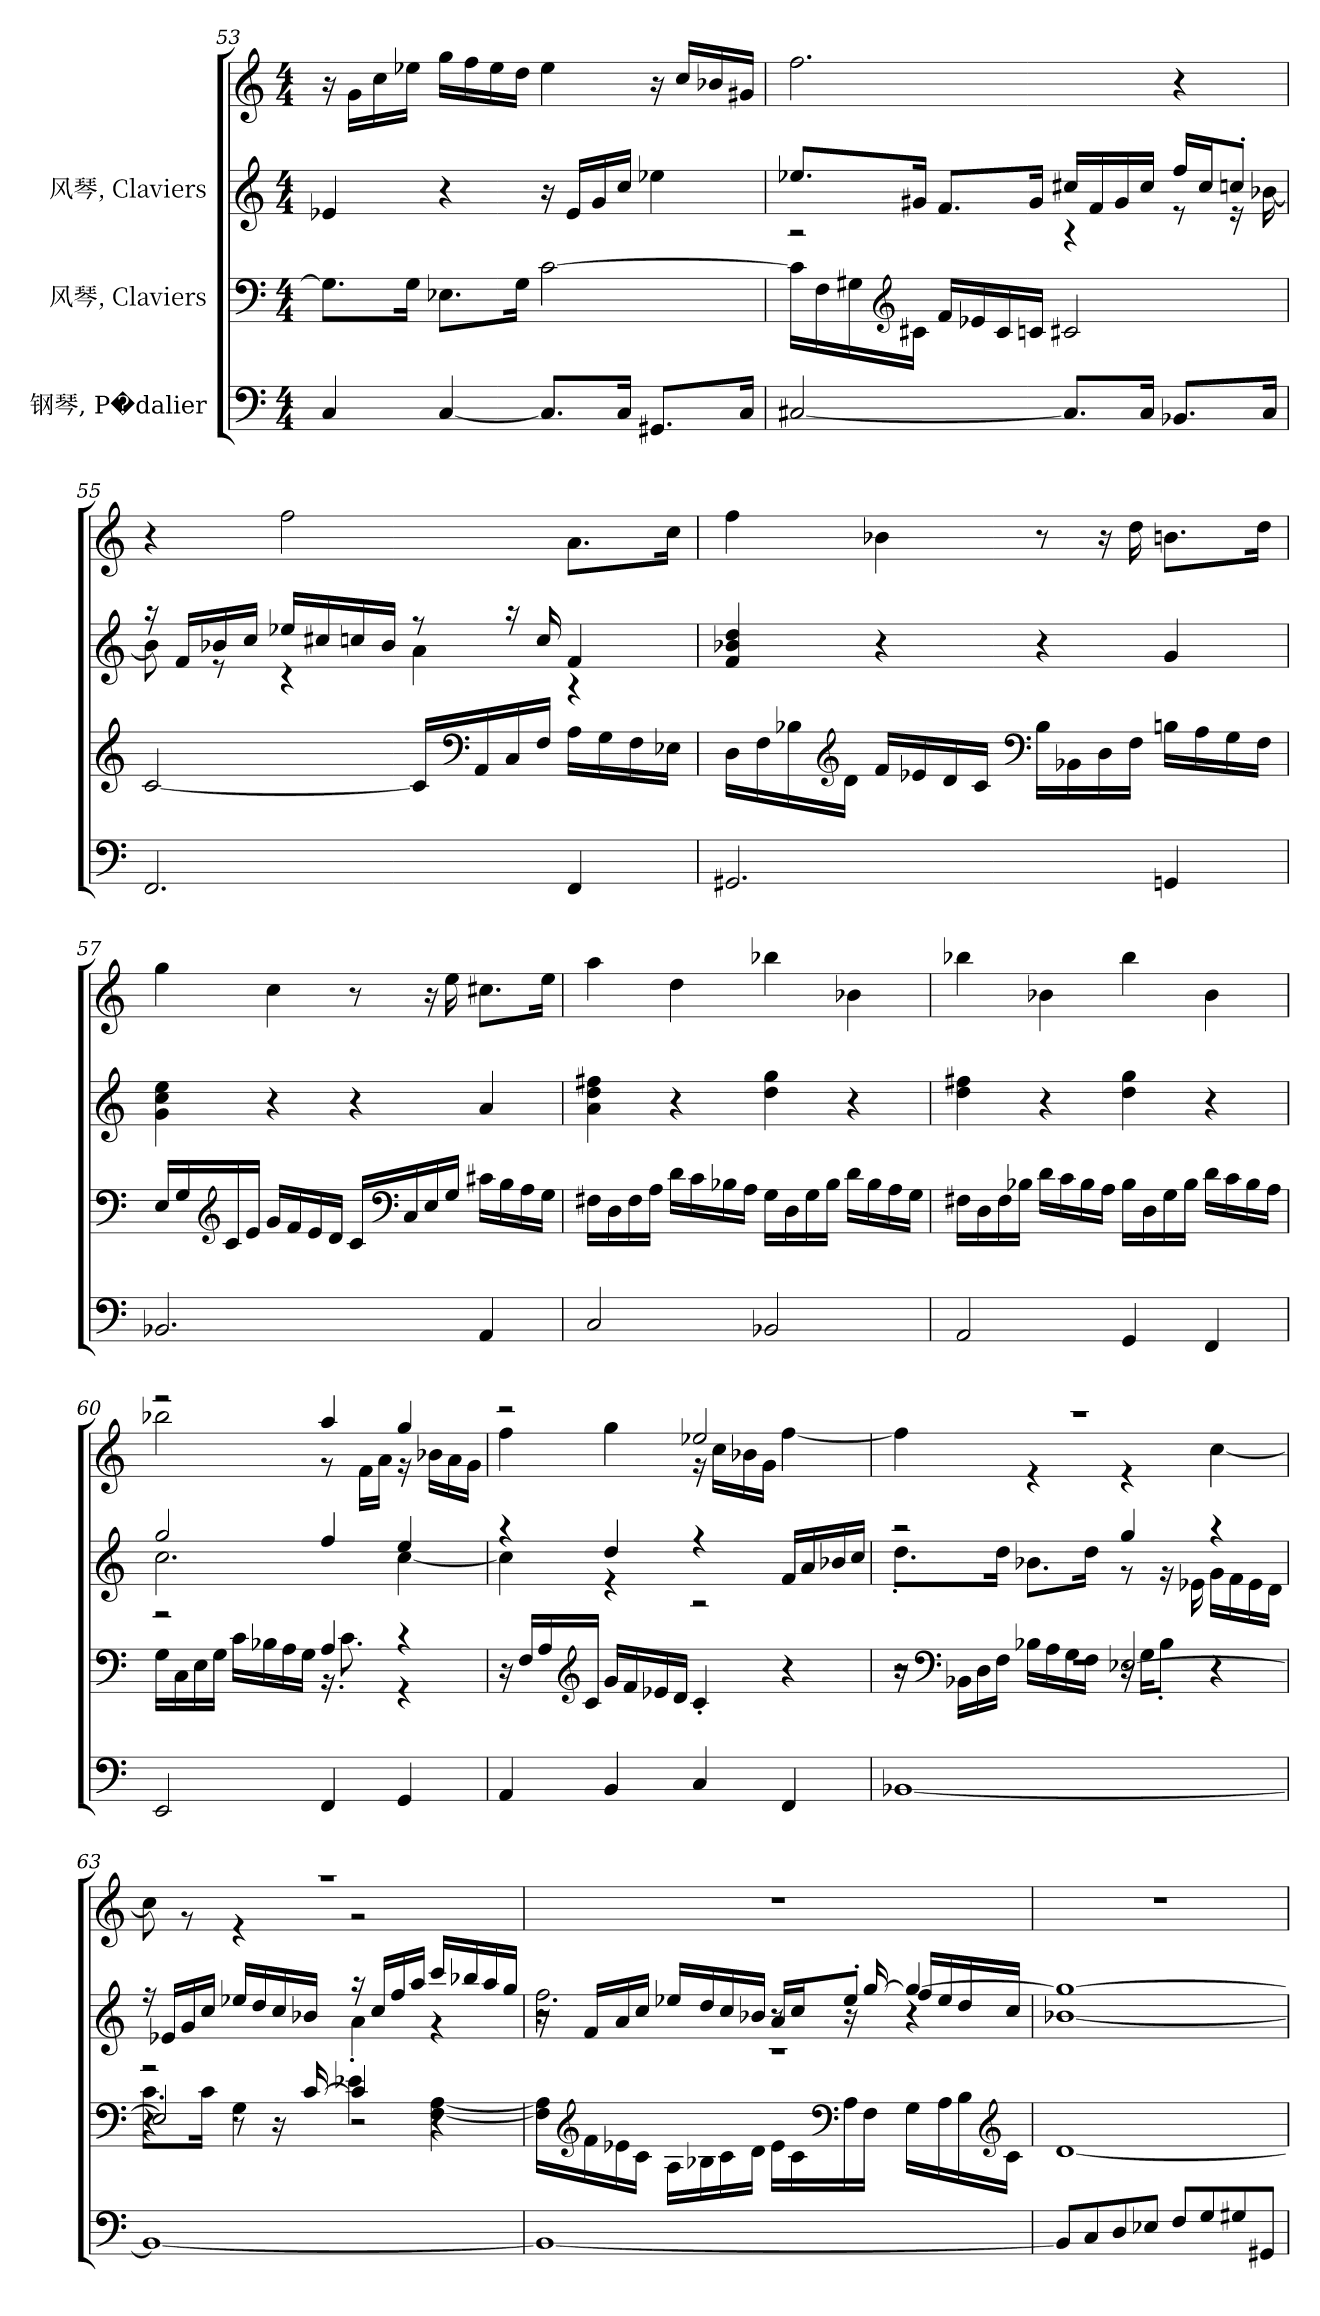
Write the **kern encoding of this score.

**kern	**kern	**kern	**kern
*part3	*part2	*part1	*part1
*staff4	*staff3	*staff2	*staff1
*I"钢琴, P�dalier	*I"风琴, Claviers	*I"风琴, Claviers	*
*clefF4	*clefF4	*clefG2	*clefG2
*k[]	*k[]	*k[]	*k[]
*M4/4	*M4/4	*M4/4	*M4/4
=53	=53	=53	=53
4C/	8.G\L]	4e-X/	16r
.	.	.	16g\LL
.	.	.	16cc\
.	16G\Jk	.	16ee-X\JJ
[4C/	8.E-X\L	4r	16gg\LL
.	.	.	16ff\
.	.	.	16ee-\
.	16G\Jk	.	16dd\JJ
8.C/L]	[2c\	16r	4ee-\
.	.	16e-/LL	.
.	.	16g/	.
16C/Jk	.	16cc/JJ	.
8.GG#X/L	.	4ee-X\	16r
.	.	.	16cc/LL
.	.	.	16b-X/
16C/Jk	.	.	16g#X/JJ
!!LO:PB:g=z
=54	=54	=54	=54
*	*	*^	*
[2C#X/	16c\LL]	8.ee-X/L	2r	2.ff\
.	16F\	.	.	.
.	16G#X\	.	.	.
*	*clefG2	*	*	*
.	16c#X\JJ	16g#X/Jk	.	.
.	16f/LL	8.f/L	.	.
.	16e-X/	.	.	.
.	16c#/	.	.	.
.	16cn/JJ	16g#/Jk	.	.
8.C#/L]	2c#X/	16cc#X/LL	4r	.
.	.	16f/	.	.
.	.	16g#/	.	.
16C#/Jk	.	16cc#/JJ	.	.
8.BB-X/L	.	16ff/LL	8r	4r
.	.	16cc#/J	.	.
.	.	8ccn'/J	16r	.
16C#/Jk	.	.	[16b-X\	.
!!LO:LB:g=z
=55	=55	=55	=55	=55
2.FF/	[2c/	16r	8b-\]	4r
.	.	16f/LL	.	.
.	.	16b-X/	8r	.
.	.	16cc/JJ	.	.
.	.	16ee-X/LL	4r	2ff\
.	.	16cc#X/	.	.
.	.	16ccn/	.	.
.	.	16b-/JJ	.	.
.	16c/LL]	8r	4a\	.
*	*clefF4	*	*	*
.	16AA/	.	.	.
.	16C/	16r	.	.
.	16F/JJ	16cc/	.	.
4FF/	16A\LL	4f/	4r	8.a\L
.	16G\	.	.	.
.	16F\	.	.	.
.	16E-X\JJ	.	.	16cc\Jk
*	*	*v	*v	*
=56	=56	=56	=56
2.GG#X/	16D\LL	4f/ 4b-X/ 4dd/	4ff\
.	16F\	.	.
.	16B-X\	.	.
*	*clefG2	*	*
.	16d\JJ	.	.
.	16f/LL	4r	4b-X\
.	16e-X/	.	.
.	16d/	.	.
.	16c/JJ	.	.
*	*clefF4	*	*
.	16B-\LL	4r	8r
.	16BB-X\	.	.
.	16D\	.	16r
.	16F\JJ	.	16dd\
4GGn/	16Bn\LL	4g/	8.bn\L
.	16A\	.	.
.	16G\	.	.
.	16F\JJ	.	16dd\Jk
!!LO:LB:g=z
=57	=57	=57	=57
2.BB-X/	16E/LL	4g\ 4cc\ 4ee\	4gg\
.	16G/	.	.
*	*clefG2	*	*
.	16c/	.	.
.	16e/JJ	.	.
.	16g/LL	4r	4cc\
.	16f/	.	.
.	16e/	.	.
.	16d/JJ	.	.
.	16c/LL	4r	8r
*	*clefF4	*	*
.	16C/	.	.
.	16E/	.	16r
.	16G/JJ	.	16ee\
4AA/	16c#X\LL	4a/	8.cc#X\L
.	16B\	.	.
.	16A\	.	.
.	16G\JJ	.	16ee\Jk
=58	=58	=58	=58
2C/	16F#X\LL	4a\ 4dd\ 4ff#X\	4aa\
.	16D\	.	.
.	16F#\	.	.
.	16A\JJ	.	.
.	16d\LL	4r	4dd\
.	16c\	.	.
.	16B-X\	.	.
.	16A\JJ	.	.
2BB-X/	16G\LL	4dd\ 4gg\	4bb-X\
.	16D\	.	.
.	16G\	.	.
.	16B-\JJ	.	.
.	16d\LL	4r	4b-X\
.	16B-\	.	.
.	16A\	.	.
.	16G\JJ	.	.
!!LO:PB:g=z
=59	=59	=59	=59
2AA/	16F#X\LL	4dd\ 4ff#X\	4bb-X\
.	16D\	.	.
.	16F#\	.	.
.	16B-X\JJ	.	.
.	16d\LL	4r	4b-X\
.	16c\	.	.
.	16B-\	.	.
.	16A\JJ	.	.
4GG/	16B-\LL	4dd\ 4gg\	4bb-\
.	16D\	.	.
.	16G\	.	.
.	16B-\JJ	.	.
4FF/	16d\LL	4r	4b-\
.	16c\	.	.
.	16B-\	.	.
.	16A\JJ	.	.
=60	=60	=60	=60
*	*^	*^	*^
2EE/	2r	16G\LL	2gg/	2.cc\	2r	2bb-X\
.	.	16C\	.	.	.	.
.	.	16E\	.	.	.	.
.	.	16G\JJ	.	.	.	.
.	.	16c\LL	.	.	.	.
.	.	16B-X\	.	.	.	.
.	.	16A\	.	.	.	.
.	.	16G\JJ	.	.	.	.
4FF/	4A/	16r	4ff/	.	4aa/	8r
.	.	8.c'\	.	.	.	.
.	.	.	.	.	.	16f\LL
.	.	.	.	.	.	16a\JJ
4GG/	4r	4r	4ee/	[4cc\	4gg/	16r
.	.	.	.	.	.	16b-X\LL
.	.	.	.	.	.	16a\
.	.	.	.	.	.	16g\JJ
*	*v	*v	*	*	*	*
!!LO:LB:g=z	!!
=61	=61	=61	=61	=61	=61
4AA/	16r	4r	4cc\]	2r	4ff\
.	16F/LL	.	.	.	.
.	16A/	.	.	.	.
*	*clefG2	*	*	*	*
.	16c/JJ	.	.	.	.
4BB/	16g/LL	4dd/	4r	.	4gg\
.	16f/	.	.	.	.
.	16e-X/	.	.	.	.
.	16d/JJ	.	.	.	.
4C/	4c'/	4r	2r	2ee-X/	16r
.	.	.	.	.	16cc\LL
.	.	.	.	.	16b-X\
.	.	.	.	.	16g\JJ
4FF/	4r	16f/LL	.	.	[4ff\
.	.	16a/	.	.	.
.	.	16b-X/	.	.	.
.	.	16cc/JJ	.	.	.
=62	=62	=62	=62	=62	=62
*	*^	*	*	*	*
*	*	*^	*	*	*	*
[1BB-X	1r	16r	2r	2r	8.dd'\L	1r	4ff\]
*	*clefF4	*	*	*	*	*	*
.	.	16BB-X\LL	.	.	.	.	.
.	.	16D\	.	.	.	.	.
.	.	16F\JJ	.	.	16dd\Jk	.	.
.	.	16B-X\LL	.	.	8.b-X\L	.	4r
.	.	16A\	.	.	.	.	.
.	.	16G\	.	.	.	.	.
.	.	16F\JJ	.	.	16dd\Jk	.	.
.	.	16r	[2E-X/	4gg/	8r	.	4r
.	.	16G\KL	.	.	.	.	.
.	.	8B-'\J	.	.	16r	.	.
.	.	.	.	.	16e-X\	.	.
.	.	4r	.	4r	16g\LL	.	[4cc\
.	.	.	.	.	16f\	.	.
.	.	.	.	.	16e-\	.	.
.	.	.	.	.	16d\JJ	.	.
!!LO:LB:g=z	!!
=63	=63	=63	=63	=63	=63	=63	=63
1BB-_	4r	8.c\L	2E-/]	16r	2r	1r	8cc\]
.	.	.	.	16e-X/LL	.	.	.
.	.	.	.	16g/	.	.	8r
.	.	16c\Jk	.	16cc/JJ	.	.	.
.	8r	4G\	.	16ee-X/LL	.	.	4r
.	.	.	.	16dd/	.	.	.
.	16r	.	.	16cc/	.	.	.
.	[16c/	.	.	16b-X/JJ	.	.	.
.	4c/]	4e-X\	2r	16r	4a'\	.	2r
.	.	.	.	16cc/LL	.	.	.
.	.	.	.	16ff/	.	.	.
.	.	.	.	16aa/JJ	.	.	.
.	4r	[4F\ [4A\	.	16ccc/LL	4r	.	.
.	.	.	.	16bb-X/	.	.	.
.	.	.	.	16aa/	.	.	.
.	.	.	.	16gg/JJ	.	.	.
*	*	*v	*v	*	*	*v	*v
!!LO:PB:g=z
=64	=64	=64	=64	=64	=64
*	*	*	*	*^	*
1BB-_	1r	16F\] 16A\]LL	2r	2.ff\	16r	1r
*	*clefG2	*	*	*	*	*
.	.	16f\	.	.	16f/LL	.
.	.	16e-X\	.	.	16a/	.
.	.	16c\JJ	.	.	16cc/JJ	.
.	.	16A\LL	.	.	16ee-X/LL	.
.	.	16B-X\	.	.	16dd/	.
.	.	16c\	.	.	16cc/	.
.	.	16d\JJ	.	.	16b-X/JJ	.
.	.	16e-\LL	8r	.	16a/LL	.
.	.	16c\	.	.	16cc/J	.
*	*clefF4	*	*	*	*	*
.	.	16A\	16r	.	8ee-'/J	.
.	.	16F\JJ	[16gg/	.	.	.
.	.	16G\LL	4gg/_	4r	16ff/LL	.
.	.	16A\	.	.	16ee-/	.
.	.	16B-\	.	.	16dd/	.
*	*clefG2	*	*	*	*	*
.	.	16c\JJ	.	.	16cc/JJ	.
*	*v	*v	*	*	*	*
*	*	*	*v	*v	*
=65	=65	=65	=65	=65
8BB-/L]	[1d	1gg_	[1b-X	1r
8C/	.	.	.	.
8D/	.	.	.	.
8E-X/J	.	.	.	.
8F/L	.	.	.	.
8G/	.	.	.	.
8G#X/	.	.	.	.
8GG#X/J	.	.	.	.
*	*	*v	*v	*
=	=	=	=
*-	*-	*-	*-
